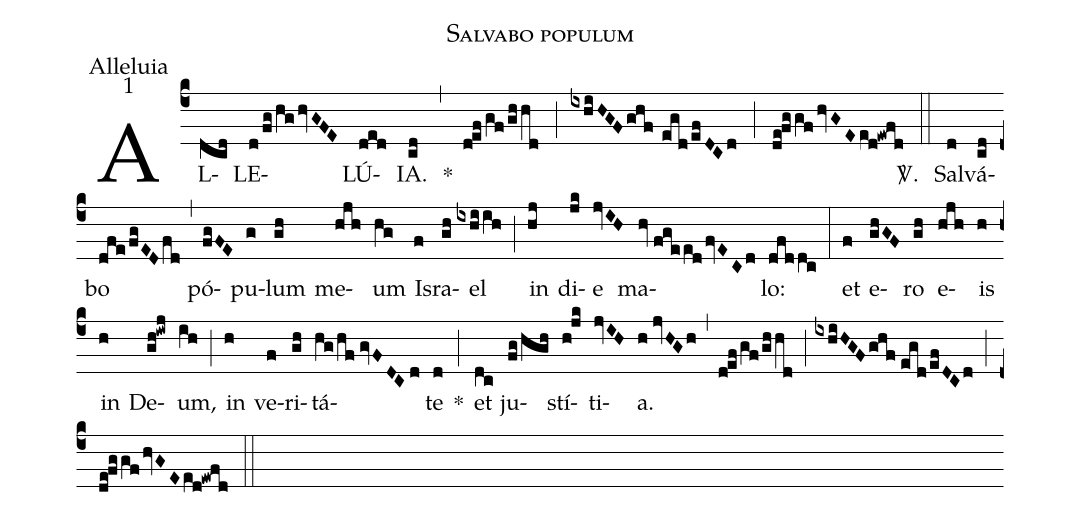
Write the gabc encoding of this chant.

name:Salvabo populum;
office-part:Alleluia;
mode:1;
%%
(c4) AL(dcd)LE(d/fg/hghvGFE)LÚ(ded)IA.(cd) *(,) (d!ef/gf/ghhd) (;) (ixhiHGF/ghf//egd/efDCd) (;) (de!fggfhvGEed!ewfd) <sp>V/</sp>.(::) Sal(d)vá(cd)bo(dfe/fgEDfd) (,) pó(fgFE)pu(g)lum(gh) me(hjh)um(hg) Is(f)ra(gh)el(ixhiih) (;) in(hj) di(jk)e(jvIH) ma(hv//fgeedfvECd)lo:(dfddc) (:) et(f) e(ghGF)ro(gh) e(hjh)is(h) in(h) De(gh!iwj)um,(ih) (;) in(h) ve(f)ri(gh)tá(hg/hf//gvFDC//d)te(d) *(;) et(dc) ju(fg/hgh)stí(h!jk)ti(jvIH)a.(h//jvHGh) (,) (d!ef/gf/ghhd) (;) (ixhiHGF/ghf//egd/efDCd) (;) (de!fggfhvGEed!ewfd) (::)
